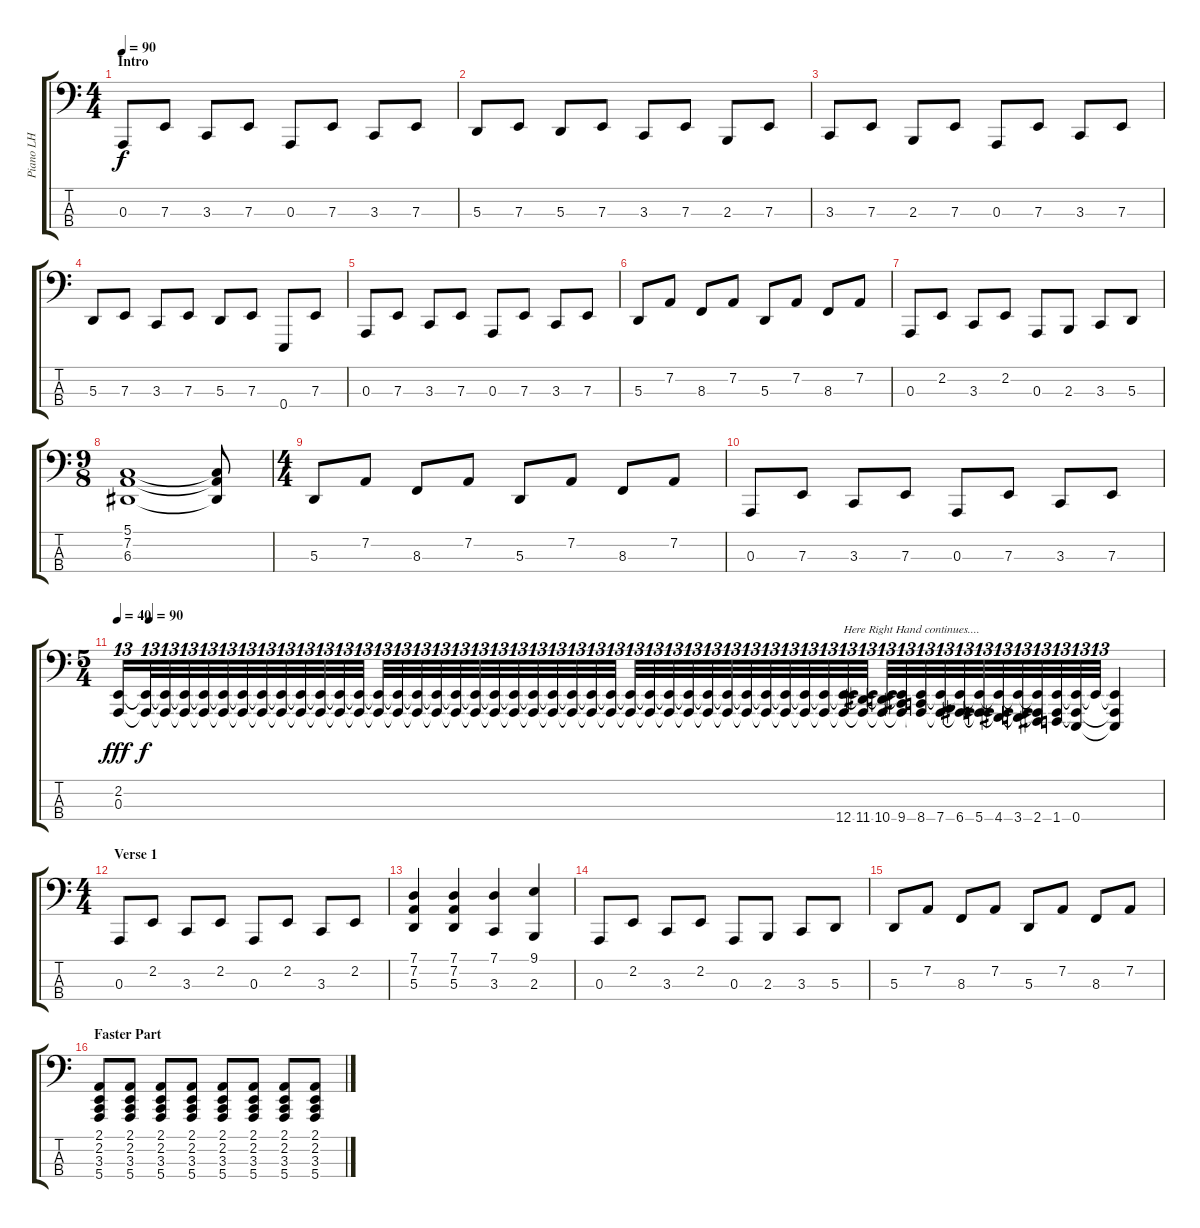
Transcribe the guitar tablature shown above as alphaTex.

\track ("Piano LH" "Piano LH") {instrument acousticgrandpiano}
\staff {score tabs}
\tuning (G2 D2 A1 E1) {hide}
\ts (4 4)
\section ("" "Intro")
\tempo 90
\clef f4
\ks c
0.3.8{dy f instrument acousticgrandpiano} 7.3.8 3.3.8 7.3.8 0.3.8 7.3.8 3.3.8 7.3.8 |
5.3.8 7.3.8 5.3.8 7.3.8 3.3.8 7.3.8 2.3.8 7.3.8 |
3.3.8 7.3.8 2.3.8 7.3.8 0.3.8 7.3.8 3.3.8 7.3.8 |
5.3.8 7.3.8 3.3.8 7.3.8 5.3.8 7.3.8 0.4.8 7.3.8 |
0.3.8 7.3.8 3.3.8 7.3.8 0.3.8 7.3.8 3.3.8 7.3.8 |
5.3.8 7.2.8 8.3.8 7.2.8 5.3.8 7.2.8 8.3.8 7.2.8 |
0.3.8 2.2.8 3.3.8 2.2.8 0.3.8 2.3.8 3.3.8 5.3.8 |
\ts (9 8)
(5.1 7.2 6.3).1 (5.1{t} 7.2{t} 6.3{t}).8 |
\ts (4 4)
5.3.8 7.2.8 8.3.8 7.2.8 5.3.8 7.2.8 8.3.8 7.2.8 |
0.3.8 7.3.8 3.3.8 7.3.8 0.3.8 7.3.8 3.3.8 7.3.8 |
\ts (5 4)
\tempo 40
\tempo (90 0.030625)
(2.2 0.3).16{tu (13 8) dy fff} (2.2{t} 0.3{t}).32{tu (13 8) dy f} (2.2{t} 0.3{t}).32{tu (13 8)} (2.2{t} 0.3{t}).32{tu (13 8)} (2.2{t} 0.3{t}).32{tu (13 8)} (2.2{t} 0.3{t}).32{tu (13 8)} (2.2{t} 0.3{t}).32{tu (13 8)} (2.2{t} 0.3{t}).32{tu (13 8)} (2.2{t} 0.3{t}).32{tu (13 8)} (2.2{t} 0.3{t}).32{tu (13 8)} (2.2{t} 0.3{t}).32{tu (13 8)} (2.2{t} 0.3{t}).32{tu (13 8)} (2.2{t} 0.3{t}).32{tu (13 8)} (2.2{t} 0.3{t}).32{tu (13 8)} (2.2{t} 0.3{t}).32{tu (13 8)} (2.2{t} 0.3{t}).32{tu (13 8)} (2.2{t} 0.3{t}).32{tu (13 8)} (2.2{t} 0.3{t}).32{tu (13 8)} (2.2{t} 0.3{t}).32{tu (13 8)} (2.2{t} 0.3{t}).32{tu (13 8)} (2.2{t} 0.3{t}).32{tu (13 8)} (2.2{t} 0.3{t}).32{tu (13 8)} (2.2{t} 0.3{t}).32{tu (13 8)} (2.2{t} 0.3{t}).32{tu (13 8)} (2.2{t} 0.3{t}).32{tu (13 8)} (2.2{t} 0.3{t}).32{tu (13 8)} (2.2{t} 0.3{t}).32{tu (13 8)} (2.2{t} 0.3{t}).32{tu (13 8)} (2.2{t} 0.3{t}).32{tu (13 8)} (2.2{t} 0.3{t}).32{tu (13 8)} (2.2{t} 0.3{t}).32{tu (13 8)} (2.2{t} 0.3{t}).32{tu (13 8)} (2.2{t} 0.3{t}).32{tu (13 8)} (2.2{t} 0.3{t}).32{tu (13 8)} (2.2{t} 0.3{t}).32{tu (13 8)} (2.2{t} 0.3{t}).32{tu (13 8)} (2.2{t} 0.3{t}).32{tu (13 8)} (2.2{t} 0.3{t} 12.4).32{tu (13 8) txt "Here Right Hand continues...."} (2.2{t} 0.3{t} 11.4).32{tu (13 8)} (2.2{t} 0.3{t} 10.4).32{tu (13 8)} (2.2{t} 0.3{t} 9.4).32{tu (13 8)} (2.2{t} 0.3{t} 8.4).32{tu (13 8)} (2.2{t} 0.3{t} 7.4).32{tu (13 8)} (2.2{t} 0.3{t} 6.4).32{tu (13 8)} (2.2{t} 0.3{t} 5.4).32{tu (13 8)} (2.2{t} 0.3{t} 4.4).32{tu (13 8)} (2.2{t} 0.3{t} 3.4).32{tu (13 8)} (2.2{t} 0.3{t} 2.4).32{tu (13 8)} (2.2{t} 0.3{t} 1.4).32{tu (13 8)} (2.2{t} 0.3{t} 0.4).32{tu (13 8)} 2.2{t}.32{tu (13 8)} (2.2{t} 0.3{t} 0.4{t}).4 |
\ts (4 4)
\section ("" "Verse 1")
0.3.8 2.2.8 3.3.8 2.2.8 0.3.8 2.2.8 3.3.8 2.2.8 |
(7.1 7.2 5.3).4 (7.1 7.2 5.3).4 (7.1 3.3).4 (9.1 2.3).4 |
0.3.8 2.2.8 3.3.8 2.2.8 0.3.8 2.3.8 3.3.8 5.3.8 |
5.3.8 7.2.8 8.3.8 7.2.8 5.3.8 7.2.8 8.3.8 7.2.8 |
\section ("" "Faster Part")
(2.1 2.2 3.3 5.4).8 (2.1 2.2 3.3 5.4).8 (2.1 2.2 3.3 5.4).8 (2.1 2.2 3.3 5.4).8 (2.1 2.2 3.3 5.4).8 (2.1 2.2 3.3 5.4).8 (2.1 2.2 3.3 5.4).8 (2.1 2.2 3.3 5.4).8
